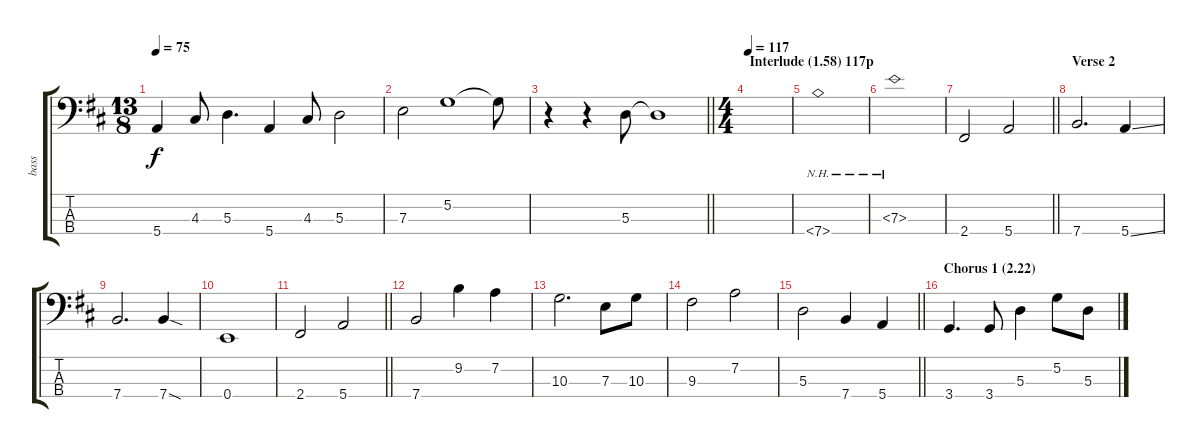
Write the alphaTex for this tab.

\track ("bass" "bass") {instrument electricbassfinger}
\staff {score tabs}
\tuning (G2 D2 A1 E1) {hide}
\ts (13 8)
\tempo 75
\clef f4
\ks d
5.4.4{dy f} 4.3.8 5.3.4{d} 5.4.4 4.3.8 5.3.2 |
7.3.2 5.2.1 5.2{t}.8 |
\barLineRight lightlight
r.4 r.4 5.3.8 5.3{t}.1 |
\ts (4 4)
\section ("" "Interlude (1.58) 117p")
\tempo 117
|
7.4{nh}.1 |
7.3{nh}.1 |
\barLineRight lightlight
2.4.2 5.4.2 |
\section ("" "Verse 2")
7.4.2{d} 5.4{ss}.4 |
7.4.2{d} 7.4{sod}.4 |
0.4.1 |
\barLineRight lightlight
2.4.2 5.4.2 |
7.4.2 9.2.4 7.2.4 |
10.3.2{d} 7.3.8 10.3.8 |
9.3.2 7.2.2 |
\barLineRight lightlight
5.3.2 7.4.4 5.4.4 |
\section ("" "Chorus 1 (2.22)")
3.4.4{d} 3.4.8 5.3.4 5.2.8 5.3.8
